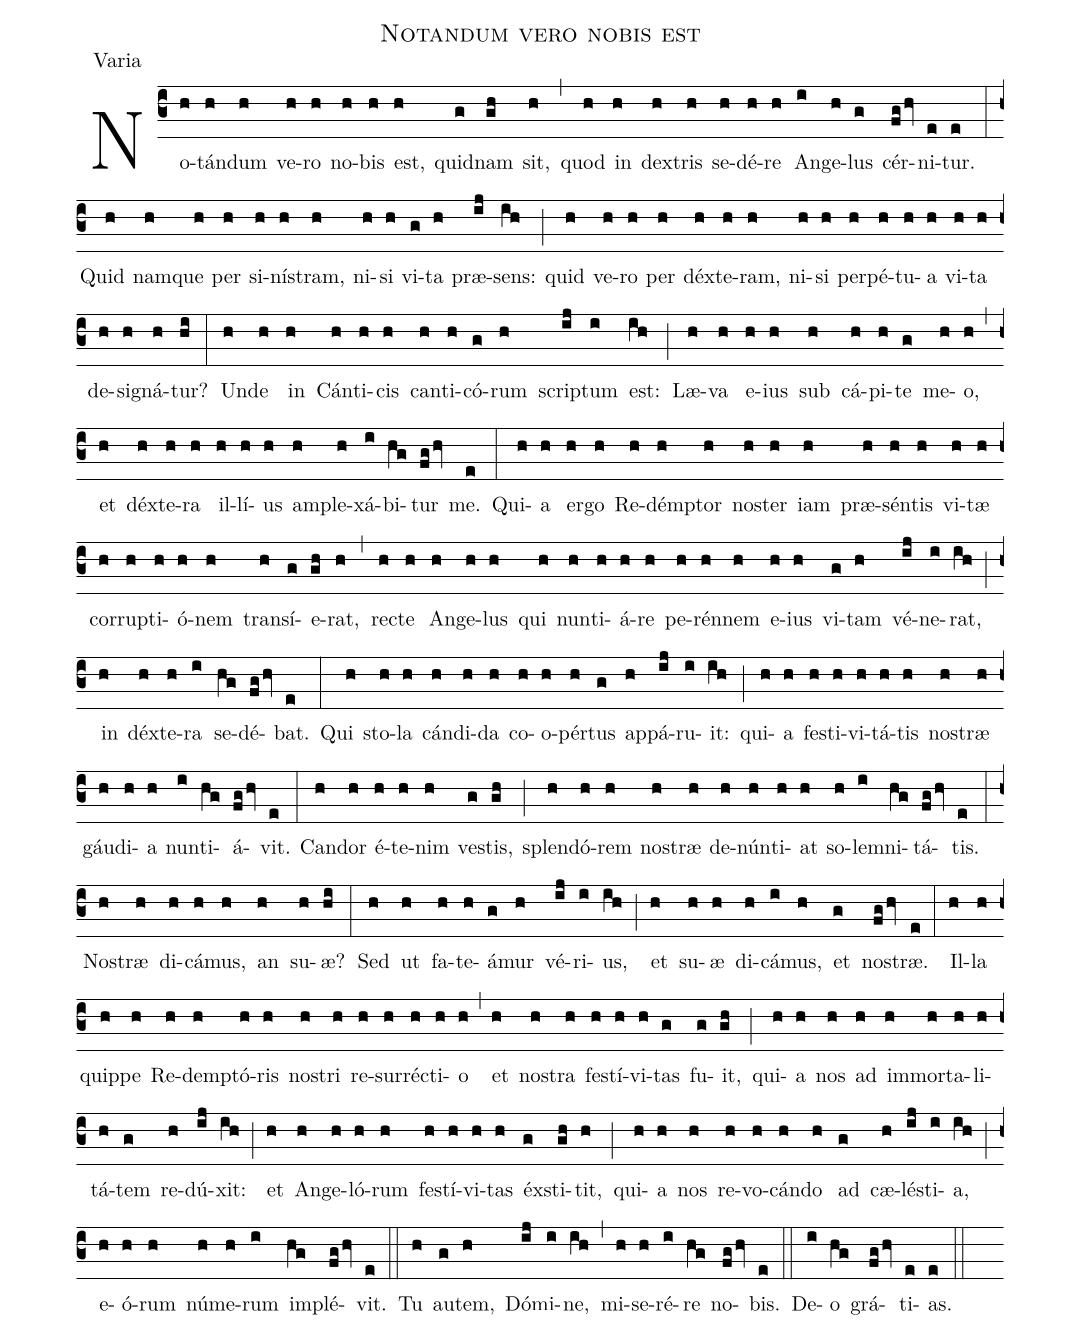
name:Notandum vero nobis est;
office-part:Varia;
%%
(c3)No(h)tán(h)dum(h) ve(h)ro(h) no(h)bis(h) est,(h) quid(g)nam(gh) sit,(h) (,) quod(h) in(h) dex(h)tris(h) se(h)dé(h)re(h) An(i)ge(h)lus(g) cér(fghv)ni(e)tur.(e) (:) Quid(h) nam(h)que(h) per(h) si(h)ní(h)stram,(h) ni(h)si(h) vi(g)ta(h) præ(ij)sens:(ih) (;) quid(h) ve(h)ro(h) per(h) déx(h)te(h)ram,(h) ni(h)si(h) per(h)pé(h)tu(h)a(h) vi(h)ta(h) de(h)si(h)gná(h)tur?(hi) (:) Un(h)de(h) in(h) Cán(h)ti(h)cis(h) can(h)ti(h)có(g)rum(h) scrip(ij)tum(i) est:(ih) (;) Læ(h)va(h) e(h)ius(h) sub(h) cá(h)pi(h)te(g) me(h)o,(h) (,) et(h) déx(h)te(h)ra(h) il(h)lí(h)us(h) am(h)ple(h)xá(i)bi(hg)tur(fghv) me.(e) (:) Qui(h)a(h) er(h)go(h) Re(h)dém(h)ptor(h) no(h)ster(h) iam(h) præ(h)sén(h)tis(h) vi(h)tæ(h) cor(h)rup(h)ti(h)ó(h)nem(h) tran(h)sí(g)e(gh)rat,(h) (,) re(h)cte(h) An(h)ge(h)lus(h) qui(h) nun(h)ti(h)á(h)re(h) pe(h)rén(h)nem(h) e(h)ius(h) vi(g)tam(h) vé(ij)ne(i)rat,(ih) (;) in(h) déx(h)te(h)ra(i) se(hg)dé(fghv)bat.(e) (:) Qui(h) sto(h)la(h) cán(h)di(h)da(h) co(h)o(h)pér(h)tus(g) ap(h)pá(ij)ru(i)it:(ih) (;) qui(h)a(h) fe(h)sti(h)vi(h)tá(h)tis(h) no(h)stræ(h) gáu(h)di(h)a(h) nun(i)ti(hg)á(fghv)vit.(e) (:) Can(h)dor(h) é(h)te(h)nim(h) ve(g)stis,(gh) (;) splen(h)dó(h)rem(h) no(h)stræ(h) de(h)nún(h)ti(h)at(h) so(h)lem(i)ni(hg)tá(fghv)tis.(e) (:) No(h)stræ(h) di(h)cá(h)mus,(h) an(h) su(h)æ?(hi) (:) Sed(h) ut(h) fa(h)te(h)á(g)mur(h) vé(ij)ri(i)us,(ih) (;) et(h) su(h)æ(h) di(h)cá(i)mus,(h) et(g) no(fghv)stræ.(e) (:) Il(h)la(h) quip(h)pe(h) Re(h)dem(h)ptó(h)ris(h) no(h)stri(h) re(h)sur(h)ré(h)cti(h)o(h) (,) et(h) no(h)stra(h) fe(h)stí(h)vi(h)tas(g) fu(g)it,(gh) (;) qui(h)a(h) nos(h) ad(h) im(h)mor(h)ta(h)li(h)tá(h)tem(g) re(h)dú(ij)xit:(ih) (;) et(h) An(h)ge(h)ló(h)rum(h) fe(h)stí(h)vi(h)tas(h) éx(g)sti(gh)tit,(h) (;) qui(h)a(h) nos(h) re(h)vo(h)cán(h)do(h) ad(g) cæ(h)lé(ij)sti(i)a,(ih) (;) e(h)ó(h)rum(h) nú(h)me(h)rum(i) im(hg)plé(fghv)vit.(e) (::) Tu(h) au(g)tem,(h) Dó(ij)mi(i)ne,(ih) (,) mi(h)se(h)ré(i)re(hg) no(fghv)bis.(e) (::) De(i)o(hg) grá(fghv)ti(e)as.(e) (::)
